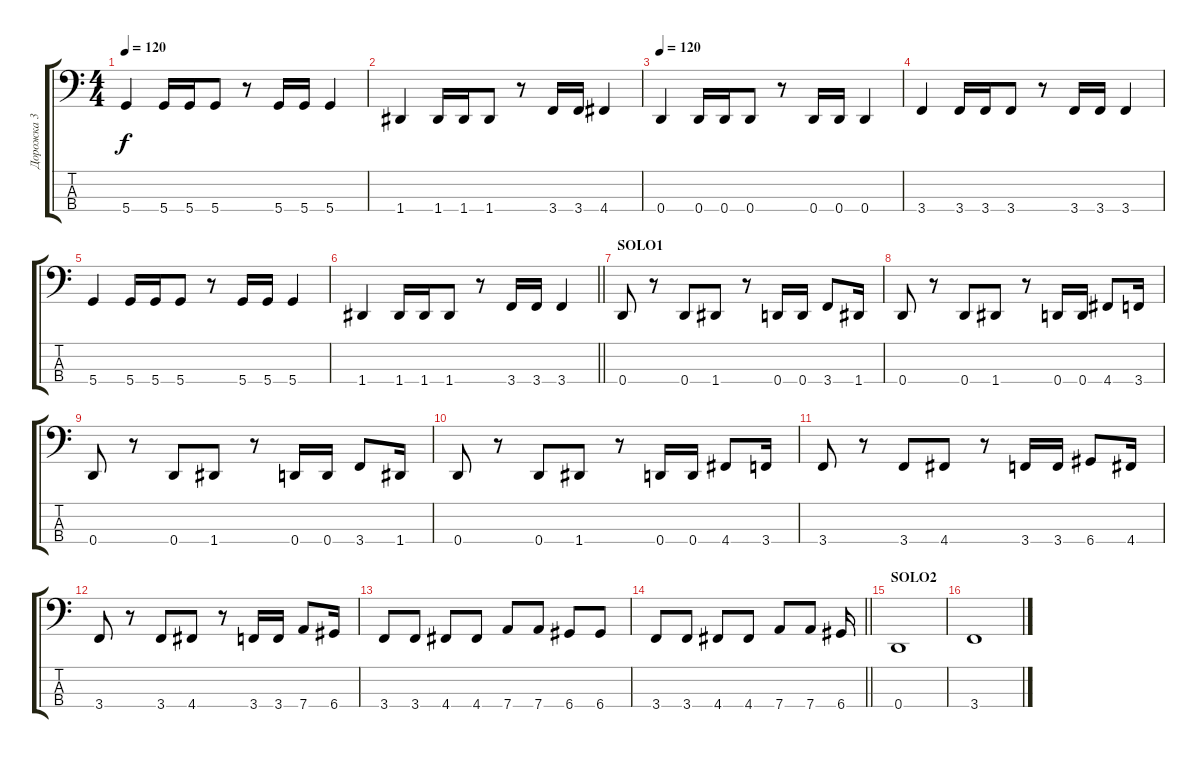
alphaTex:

\track ("Дорожка 3" "Дорожка 3") {instrument electricbassfinger}
\staff {score tabs}
\tuning (G2 D2 A1 D1) {hide}
\ts (4 4)
\tempo 120
\clef f4
\ks c
5.4.4{dy f} 5.4.16 5.4.16 5.4.8 r.8 5.4.16 5.4.16 5.4.4 |
1.4.4 1.4.16 1.4.16 1.4.8 r.8 3.4.16 3.4.16 4.4.4 |
\tempo 120
0.4.4 0.4.16 0.4.16 0.4.8 r.8 0.4.16 0.4.16 0.4.4 |
3.4.4 3.4.16 3.4.16 3.4.8 r.8 3.4.16 3.4.16 3.4.4 |
5.4.4 5.4.16 5.4.16 5.4.8 r.8 5.4.16 5.4.16 5.4.4 |
\barLineRight lightlight
1.4.4 1.4.16 1.4.16 1.4.8 r.8 3.4.16 3.4.16 3.4.4 |
\section ("" "SOLO1")
0.4.8 r.8 0.4.8 1.4.8 r.8 0.4.16 0.4.16 3.4.8 1.4.16 |
0.4.8 r.8 0.4.8 1.4.8 r.8 0.4.16 0.4.16 4.4.8 3.4.16 |
0.4.8 r.8 0.4.8 1.4.8 r.8 0.4.16 0.4.16 3.4.8 1.4.16 |
0.4.8 r.8 0.4.8 1.4.8 r.8 0.4.16 0.4.16 4.4.8 3.4.16 |
3.4.8 r.8 3.4.8 4.4.8 r.8 3.4.16 3.4.16 6.4.8 4.4.16 |
3.4.8 r.8 3.4.8 4.4.8 r.8 3.4.16 3.4.16 7.4.8 6.4.16 |
3.4.8 3.4.8 4.4.8 4.4.8 7.4.8 7.4.8 6.4.8 6.4.8 |
\barLineRight lightlight
3.4.8 3.4.8 4.4.8 4.4.8 7.4.8 7.4.8 6.4.16 |
\section ("" "SOLO2")
0.4.1 |
3.4.1
